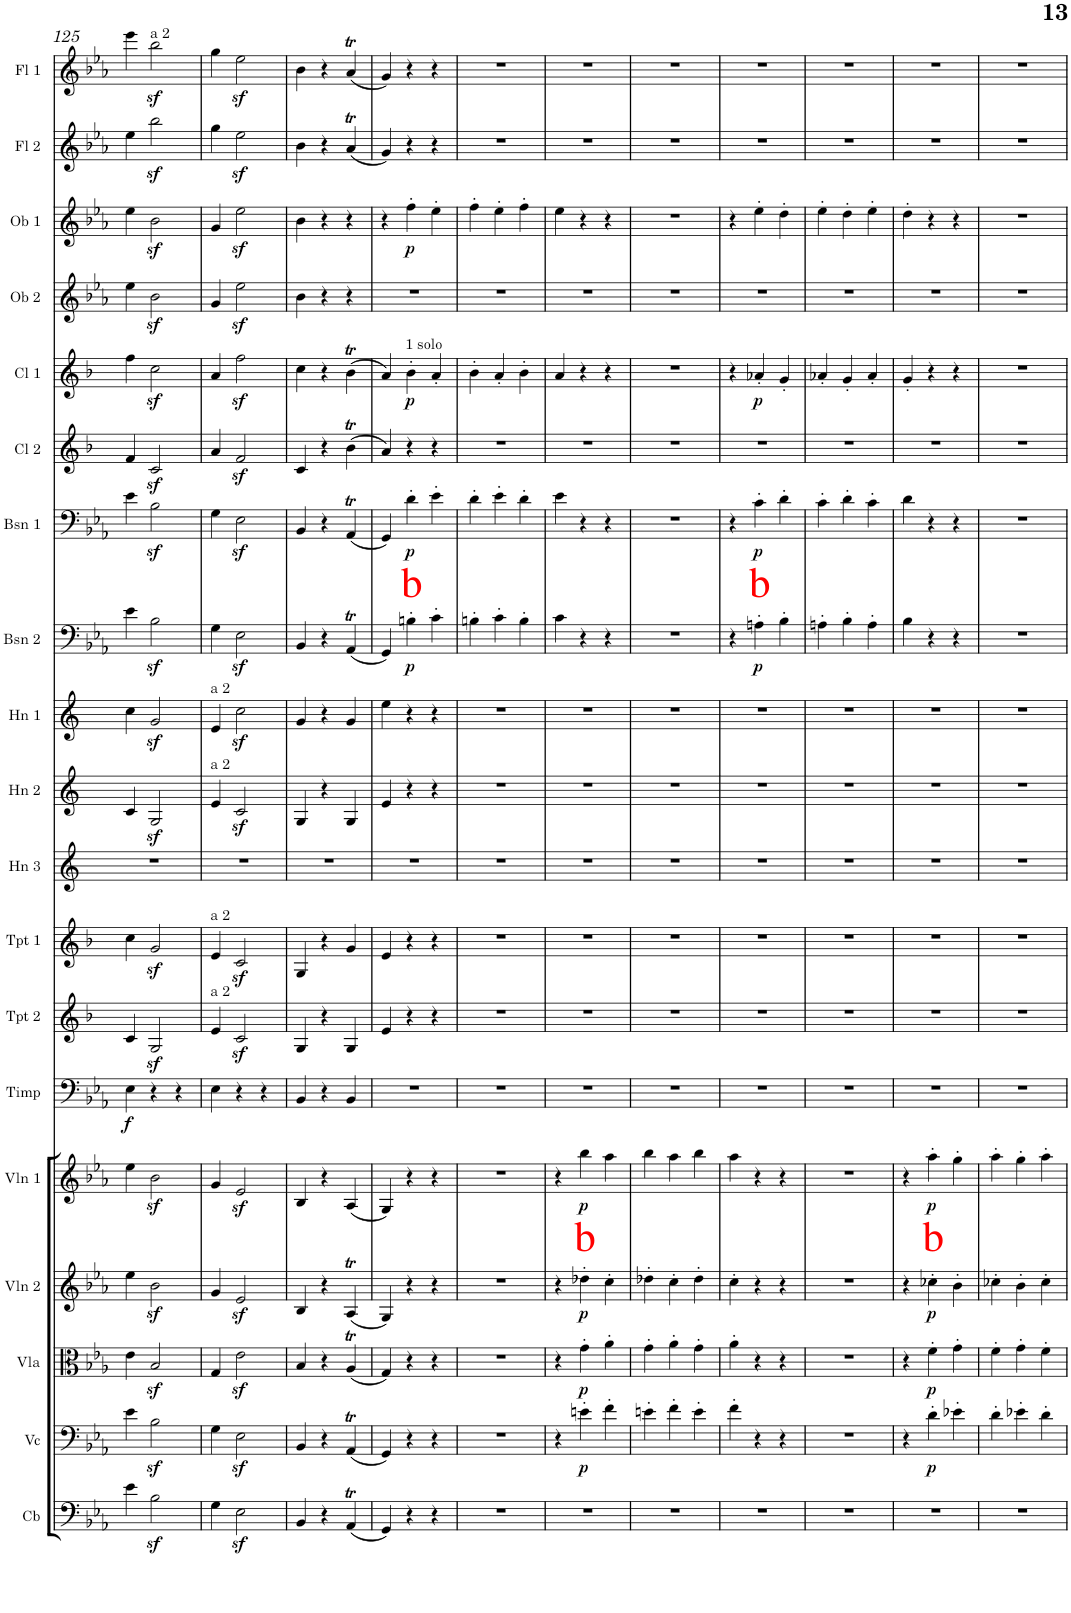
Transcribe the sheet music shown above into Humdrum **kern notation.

**kern	**kern	**dynam	**kern	**dynam	**kern	**dynam	**kern	**text	**dynam	**kern	**dynam	**kern	**kern	**kern	**kern	**kern	**kern	**dynam	**kern	**text	**dynam	**kern	**kern	**dynam	**kern	**kern	**dynam	**kern	**kern
*part19	*part18	*part18	*part17	*part17	*part16	*part16	*part15	*part15	*part15	*part14	*part14	*part13	*part12	*part11	*part10	*part9	*part8	*part8	*part7	*part7	*part7	*part6	*part5	*part5	*part4	*part3	*part3	*part2	*part1
*staff19	*staff18	*staff18	*staff17	*staff17	*staff16	*staff16	*staff15	*staff15	*staff15	*staff14	*staff14	*staff13	*staff12	*staff11	*staff10	*staff9	*staff8	*staff8	*staff7	*staff7	*staff7	*staff6	*staff5	*staff5	*staff4	*staff3	*staff3	*staff2	*staff1
*I"Contrabass	*I"Violoncello	*	*I"Viola	*	*I"Violin 2	*	*I"Violin 1	*	*	*I"Timpani	*	*I"Bb Trumpet 2	*I"Bb Trumpet 1	*I"Eb Horn 3	*I"Eb Horn 2	*I"Eb Horn 1	*I"Bassoon 2	*	*I"Bassoon 1	*	*	*I"Bb Clarinet 2	*I"Bb Clarinet 1	*	*I"Oboe 2	*I"Oboe 1	*	*I"Flute 2	*I"Flute 1
*I'Cb	*I'Vc	*	*I'Vla	*	*I'Vln 2	*	*I'Vln 1	*	*	*I'Timp	*	*I'Tpt 2	*I'Tpt 1	*I'Hn 3	*I'Hn 2	*I'Hn 1	*I'Bsn 2	*	*I'Bsn 1	*	*	*I'Cl 2	*I'Cl 1	*	*I'Ob 2	*I'Ob 1	*	*I'Fl 2	*I'Fl 1
!!LO:PB:g=z
*clefF4	*clefF4	*	*clefC3	*	*clefG2	*	*clefG2	*	*	*clefF4	*	*clefG2	*clefG2	*clefG2	*clefG2	*clefG2	*clefF4	*	*clefF4	*	*	*clefG2	*clefG2	*	*clefG2	*clefG2	*	*clefG2	*clefG2
*Trd7c12	*	*	*	*	*	*	*	*	*	*	*	*Trd1c2	*Trd1c2	*Trd5c9	*Trd5c9	*Trd5c9	*	*	*	*	*	*Trd1c2	*Trd1c2	*	*	*	*	*	*
*k[b-e-a-]	*k[b-e-a-]	*	*k[b-e-a-]	*	*k[b-e-a-]	*	*k[b-e-a-]	*	*	*k[b-e-a-]	*	*k[b-]	*k[b-]	*k[]	*k[]	*k[]	*k[b-e-a-]	*	*k[b-e-a-]	*	*	*k[b-]	*k[b-]	*	*k[b-e-a-]	*k[b-e-a-]	*	*k[b-e-a-]	*k[b-e-a-]
*M3/4	*M3/4	*	*M3/4	*	*M3/4	*	*M3/4	*	*	*M3/4	*	*M3/4	*M3/4	*M3/4	*M3/4	*M3/4	*M3/4	*	*M3/4	*	*	*M3/4	*M3/4	*	*M3/4	*M3/4	*	*M3/4	*M3/4
=125	=125	=125	=125	=125	=125	=125	=125	=125	=125	=125	=125	=125	=125	=125	=125	=125	=125	=125	=125	=125	=125	=125	=125	=125	=125	=125	=125	=125	=125
!	!	!	!	!	!	!	!	!	!	!	!LO:DY:b	!	!	!	!	!	!	!	!	!	!	!	!	!	!	!	!	!	!
4e-\	4e-\	.	4e-\	.	4ee-\	.	4ee-\	.	.	4E-\	f	4c/	4cc\	2.r	4c/	4cc\	4e-\	.	4e-\	.	.	4f/	4ff\	.	4ee-\	4ee-\	.	4ee-\	4eee-\
!	!	!	!	!	!	!	!	!	!	!	!	!	!	!	!	!	!	!	!	!	!	!	!	!	!	!	!	!	!LO:TX:a:t=a 2
2B-z<\	2B-z<\	.	2B-z</	.	2b-z<\	.	2b-z<\	.	.	4r	.	2Gz</	2gz</	.	2Gz</	2gz</	2B-z<\	.	2B-z<\	.	.	2cz</	2ccz<\	.	2b-z<\	2b-z<\	.	2bb-z<\	2bb-z<\
.	.	.	.	.	.	.	.	.	.	4r	.	.	.	.	.	.	.	.	.	.	.	.	.	.	.	.	.	.	.
=126	=126	=126	=126	=126	=126	=126	=126	=126	=126	=126	=126	=126	=126	=126	=126	=126	=126	=126	=126	=126	=126	=126	=126	=126	=126	=126	=126	=126	=126
!	!	!	!	!	!	!	!	!	!	!	!	!	!	!	!	!LO:TX:a:t=a 2	!	!	!	!	!	!	!	!	!	!	!	!	!
!	!	!	!	!	!	!	!	!	!	!	!	!	!	!	!LO:TX:a:t=a 2	!	!	!	!	!	!	!	!	!	!	!	!	!	!
!	!	!	!	!	!	!	!	!	!	!	!	!	!LO:TX:a:t=a 2	!	!	!	!	!	!	!	!	!	!	!	!	!	!	!	!
!	!	!	!	!	!	!	!	!	!	!	!	!LO:TX:a:t=a 2	!	!	!	!	!	!	!	!	!	!	!	!	!	!	!	!	!
4G\	4G\	.	4G/	.	4g/	.	4g/	.	.	4E-\	.	4e/	4e/	2.r	4e/	4e/	4G\	.	4G\	.	.	4a/	4a/	.	4g/	4g/	.	4gg\	4gg\
2E-z<\	2E-z<\	.	2e-z<\	.	2e-z</	.	2e-z</	.	.	4r	.	2cz</	2cz</	.	2cz</	2ccz<\	2E-z<\	.	2E-z<\	.	.	2fz</	2ffz<\	.	2ee-z<\	2ee-z<\	.	2ee-z<\	2ee-z<\
.	.	.	.	.	.	.	.	.	.	4r	.	.	.	.	.	.	.	.	.	.	.	.	.	.	.	.	.	.	.
=127	=127	=127	=127	=127	=127	=127	=127	=127	=127	=127	=127	=127	=127	=127	=127	=127	=127	=127	=127	=127	=127	=127	=127	=127	=127	=127	=127	=127	=127
4BB-/	4BB-/	.	4B-/	.	4B-/	.	4B-/	.	.	4BB-/	.	4G/	4G/	2.r	4G/	4g/	4BB-/	.	4BB-/	.	.	4c/	4cc\	.	4b-\	4b-\	.	4b-\	4b-\
4r	4r	.	4r	.	4r	.	4r	.	.	4r	.	4r	4r	.	4r	4r	4r	.	4r	.	.	4r	4r	.	4r	4r	.	4r	4r
(4AA-T/	(4AA-T/	.	(4A-T/	.	(4A-T/	.	(4A-/	.	.	4BB-/	.	4G/	4g/	.	4G/	4g/	(4AA-T/	.	(4AA-T/	.	.	(4b-T\	(4b-T\	.	4r	4r	.	(4a-T/	(4a-T/
=128	=128	=128	=128	=128	=128	=128	=128	=128	=128	=128	=128	=128	=128	=128	=128	=128	=128	=128	=128	=128	=128	=128	=128	=128	=128	=128	=128	=128	=128
4GG/)	4GG/)	.	4G/)	.	4G/)	.	4G/)	.	.	2.r	.	4e/	4e/	2.r	4e/	4ee\	4GG/)	.	4GG/)	.	.	4a/)	4a/)	.	2.r	4r	.	4g/)	4g/)
!	!	!	!	!	!	!	!	!	!	!	!	!	!	!	!	!	!	!	!	!	!	!	!LO:TX:a:t=1 solo	!	!	!	!	!	!
!	!	!	!	!	!	!	!	!	!	!	!	!	!	!	!	!	!	!LO:DY:b	!	!LO:LY:b:color=#FF0000	!LO:DY:b	!	!	!LO:DY:b	!	!	!LO:DY:b	!	!
4r	4r	.	4r	.	4r	.	4r	.	.	.	.	4r	4r	.	4r	4r	4Bn'\	p	4d'\	b	p	4r	4b-'\	p	.	4ff'\	p	4r	4r
4r	4r	.	4r	.	4r	.	4r	.	.	.	.	4r	4r	.	4r	4r	4c'\	.	4e-'\	.	.	4r	4a'/	.	.	4ee-'\	.	4r	4r
=129	=129	=129	=129	=129	=129	=129	=129	=129	=129	=129	=129	=129	=129	=129	=129	=129	=129	=129	=129	=129	=129	=129	=129	=129	=129	=129	=129	=129	=129
2.r	2.r	.	2.r	.	2.r	.	2.r	.	.	2.r	.	2.r	2.r	2.r	2.r	2.r	4Bn'\	.	4d'\	.	.	2.r	4b-'\	.	2.r	4ff'\	.	2.r	2.r
.	.	.	.	.	.	.	.	.	.	.	.	.	.	.	.	.	4c'\	.	4e-'\	.	.	.	4a'/	.	.	4ee-'\	.	.	.
.	.	.	.	.	.	.	.	.	.	.	.	.	.	.	.	.	4B'\	.	4d'\	.	.	.	4b-'\	.	.	4ff'\	.	.	.
=130	=130	=130	=130	=130	=130	=130	=130	=130	=130	=130	=130	=130	=130	=130	=130	=130	=130	=130	=130	=130	=130	=130	=130	=130	=130	=130	=130	=130	=130
2.r	4r	.	4r	.	4r	.	4r	.	.	2.r	.	2.r	2.r	2.r	2.r	2.r	4c\	.	4e-\	.	.	2.r	4a/	.	2.r	4ee-\	.	2.r	2.r
!	!	!LO:DY:b	!	!LO:DY:b	!	!LO:DY:b	!	!LO:LY:b:color=#FF0000	!LO:DY:b	!	!	!	!	!	!	!	!	!	!	!	!	!	!	!	!	!	!	!	!
.	4en'\	p	4g'\	p	4dd-X'\	p	4bb-\	b	p	.	.	.	.	.	.	.	4r	.	4r	.	.	.	4r	.	.	4r	.	.	.
.	4f'\	.	4a-'\	.	4cc'\	.	4aa-\	.	.	.	.	.	.	.	.	.	4r	.	4r	.	.	.	4r	.	.	4r	.	.	.
=131	=131	=131	=131	=131	=131	=131	=131	=131	=131	=131	=131	=131	=131	=131	=131	=131	=131	=131	=131	=131	=131	=131	=131	=131	=131	=131	=131	=131	=131
2.r	4en'\	.	4g'\	.	4dd-X'\	.	4bb-\	.	.	2.r	.	2.r	2.r	2.r	2.r	2.r	2.r	.	2.r	.	.	2.r	2.r	.	2.r	2.r	.	2.r	2.r
.	4f'\	.	4a-'\	.	4cc'\	.	4aa-\	.	.	.	.	.	.	.	.	.	.	.	.	.	.	.	.	.	.	.	.	.	.
.	4e'\	.	4g'\	.	4dd-'\	.	4bb-\	.	.	.	.	.	.	.	.	.	.	.	.	.	.	.	.	.	.	.	.	.	.
=132	=132	=132	=132	=132	=132	=132	=132	=132	=132	=132	=132	=132	=132	=132	=132	=132	=132	=132	=132	=132	=132	=132	=132	=132	=132	=132	=132	=132	=132
2.r	4f'\	.	4a-'\	.	4cc'\	.	4aa-\	.	.	2.r	.	2.r	2.r	2.r	2.r	2.r	4r	.	4r	.	.	2.r	4r	.	2.r	4r	.	2.r	2.r
!	!	!	!	!	!	!	!	!	!	!	!	!	!	!	!	!	!	!LO:DY:b	!	!LO:LY:b:color=#FF0000	!LO:DY:b	!	!	!LO:DY:b	!	!	!	!	!
.	4r	.	4r	.	4r	.	4r	.	.	.	.	.	.	.	.	.	4An'\	p	4c'\	b	p	.	4a-X'/	p	.	4ee-'\	.	.	.
.	4r	.	4r	.	4r	.	4r	.	.	.	.	.	.	.	.	.	4B-'\	.	4d'\	.	.	.	4g'/	.	.	4dd'\	.	.	.
=133	=133	=133	=133	=133	=133	=133	=133	=133	=133	=133	=133	=133	=133	=133	=133	=133	=133	=133	=133	=133	=133	=133	=133	=133	=133	=133	=133	=133	=133
2.r	2.r	.	2.r	.	2.r	.	2.r	.	.	2.r	.	2.r	2.r	2.r	2.r	2.r	4An'\	.	4c'\	.	.	2.r	4a-X'/	.	2.r	4ee-'\	.	2.r	2.r
.	.	.	.	.	.	.	.	.	.	.	.	.	.	.	.	.	4B-'\	.	4d'\	.	.	.	4g'/	.	.	4dd'\	.	.	.
.	.	.	.	.	.	.	.	.	.	.	.	.	.	.	.	.	4A'\	.	4c'\	.	.	.	4a-'/	.	.	4ee-'\	.	.	.
=134	=134	=134	=134	=134	=134	=134	=134	=134	=134	=134	=134	=134	=134	=134	=134	=134	=134	=134	=134	=134	=134	=134	=134	=134	=134	=134	=134	=134	=134
2.r	4r	.	4r	.	4r	.	4r	.	.	2.r	.	2.r	2.r	2.r	2.r	2.r	4B-\	.	4d\	.	.	2.r	4g'/	.	2.r	4dd'\	.	2.r	2.r
!	!	!LO:DY:b	!	!LO:DY:b	!	!LO:DY:b	!	!LO:LY:b:color=#FF0000	!LO:DY:b	!	!	!	!	!	!	!	!	!	!	!	!	!	!	!	!	!	!	!	!
.	4d'\	p	4f'\	p	4cc-X'\	p	4aa-'\	b	p	.	.	.	.	.	.	.	4r	.	4r	.	.	.	4r	.	.	4r	.	.	.
.	4e-X'\	.	4g'\	.	4b-'\	.	4gg'\	.	.	.	.	.	.	.	.	.	4r	.	4r	.	.	.	4r	.	.	4r	.	.	.
=135	=135	=135	=135	=135	=135	=135	=135	=135	=135	=135	=135	=135	=135	=135	=135	=135	=135	=135	=135	=135	=135	=135	=135	=135	=135	=135	=135	=135	=135
2.r	4d'\	.	4f'\	.	4cc-X'\	.	4aa-'\	.	.	2.r	.	2.r	2.r	2.r	2.r	2.r	2.r	.	2.r	.	.	2.r	2.r	.	2.r	2.r	.	2.r	2.r
.	4e-X'\	.	4g'\	.	4b-'\	.	4gg'\	.	.	.	.	.	.	.	.	.	.	.	.	.	.	.	.	.	.	.	.	.	.
.	4d'\	.	4f'\	.	4cc-'\	.	4aa-'\	.	.	.	.	.	.	.	.	.	.	.	.	.	.	.	.	.	.	.	.	.	.
=	=	=	=	=	=	=	=	=	=	=	=	=	=	=	=	=	=	=	=	=	=	=	=	=	=	=	=	=	=
*-	*-	*-	*-	*-	*-	*-	*-	*-	*-	*-	*-	*-	*-	*-	*-	*-	*-	*-	*-	*-	*-	*-	*-	*-	*-	*-	*-	*-	*-
